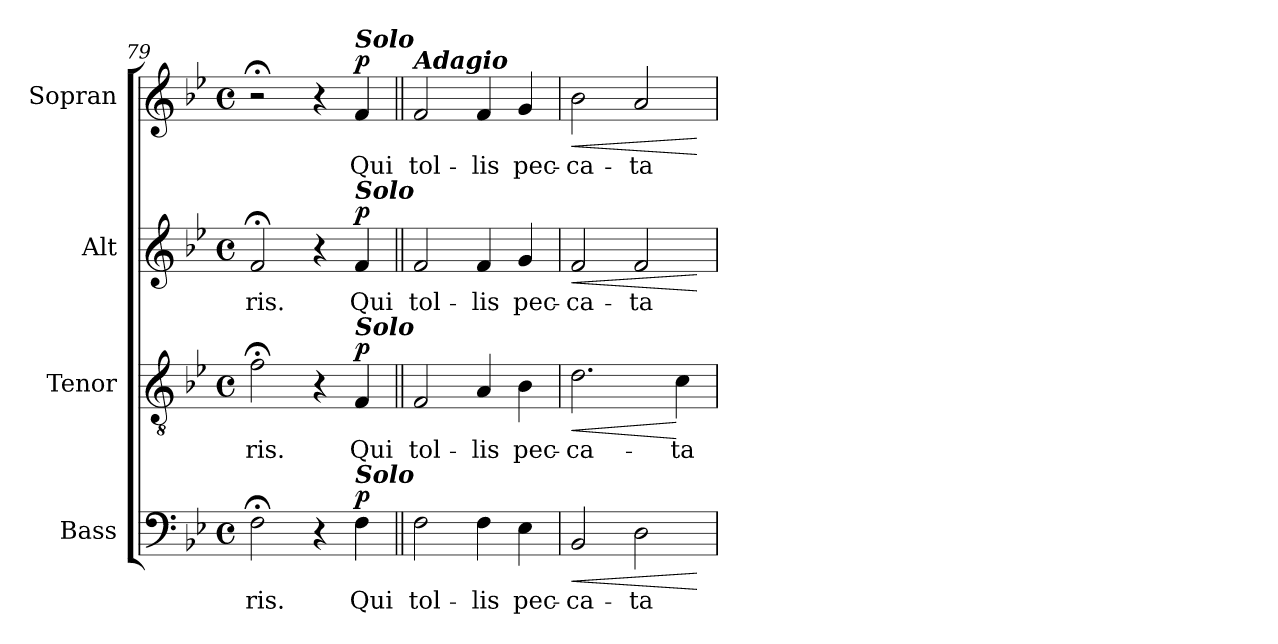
**kern	**text	**dynam	**kern	**text	**dynam	**kern	**text	**dynam	**kern	**text	**dynam
*part4	*part4	*part4	*part3	*part3	*part3	*part2	*part2	*part2	*part1	*part1	*part1
*staff4	*staff4	*staff4	*staff3	*staff3	*staff3	*staff2	*staff2	*staff2	*staff1	*staff1	*staff1
*I"Bass	*	*	*I"Tenor	*	*	*I"Alt	*	*	*I"Sopran	*	*
*I'B.	*	*	*I'T.	*	*	*I'A.	*	*	*I'S.	*	*
*clefF4	*	*	*clefGv2	*	*	*clefG2	*	*	*clefG2	*	*
*k[b-e-]	*	*	*k[b-e-]	*	*	*k[b-e-]	*	*	*k[b-e-]	*	*
*B-:	*	*	*B-:	*	*	*B-:	*	*	*B-:	*	*
*M4/4	*	*	*M4/4	*	*	*M4/4	*	*	*M4/4	*	*
*met(c)	*	*	*met(c)	*	*	*met(c)	*	*	*met(c)	*	*
=79	=79	=79	=79	=79	=79	=79	=79	=79	=79	=79	=79
!	!LO:LY:b	!	!	!LO:LY:b	!	!	!LO:LY:b	!	!	!	!
2F;<\	-ris.	.	2f;<\	-ris.	.	2f;</	-ris.	.	2r;<	.	.
4r	.	.	4r	.	.	4r	.	.	4r	.	.
!	!	!	!	!	!	!	!	!	!LO:TX:a:Bi:t=Solo	!	!
!	!	!	!	!	!	!LO:TX:a:Bi:t=Solo	!	!	!	!	!
!	!	!	!LO:TX:a:Bi:t=Solo	!	!	!	!	!	!	!	!
!LO:TX:a:Bi:t=Solo	!	!	!	!	!	!	!	!	!	!	!
!	!LO:LY:b	!LO:DY:a	!	!LO:LY:b	!LO:DY:a	!	!LO:LY:b	!LO:DY:a	!	!LO:LY:b	!LO:DY:a
4F\	Qui	p	4F/	Qui	p	4f/	Qui	p	4f/	Qui	p
=80||	=80||	=80||	=80||	=80||	=80||	=80||	=80||	=80||	=80||	=80||	=80||
!	!	!	!	!	!	!	!	!	!LO:TX:a:Bi:t=Adagio	!	!
!	!LO:LY:b	!	!	!LO:LY:b	!	!	!LO:LY:b	!	!	!LO:LY:b	!
2F\	tol-	.	2F/	tol-	.	2f/	tol-	.	2f/	tol-	.
!	!LO:LY:b	!	!	!LO:LY:b	!	!	!LO:LY:b	!	!	!LO:LY:b	!
4F\	-lis	.	4A/	-lis	.	4f/	-lis	.	4f/	-lis	.
!	!LO:LY:b	!	!	!LO:LY:b	!	!	!LO:LY:b	!	!	!LO:LY:b	!
4E-\	pec-	.	4B-\	pec-	.	4g/	pec-	.	4g/	pec-	.
!!LO:LB:g=z
=81	=81	=81	=81	=81	=81	=81	=81	=81	=81	=81	=81
!	!LO:LY:b	!LO:HP:b	!	!LO:LY:b	!LO:HP:b	!	!LO:LY:b	!LO:HP:b	!	!LO:LY:b	!LO:HP:b
2BB-/	-ca-	<	2.d\	-ca-	<	2f/	-ca-	<	2b-\	-ca-	<
!	!LO:LY:b	!	!	!	!	!	!LO:LY:b	!	!	!LO:LY:b	!
2D\	-ta	.	.	.	.	2f/	-ta	.	2a/	-ta	.
!	!	!	!	!LO:LY:b	!	!	!	!	!	!	!
.	.	.	4c\	-ta	[	.	.	.	.	.	.
.	.	[	.	.	.	.	.	[	.	.	[
=	=	=	=	=	=	=	=	=	=	=	=
*-	*-	*-	*-	*-	*-	*-	*-	*-	*-	*-	*-
